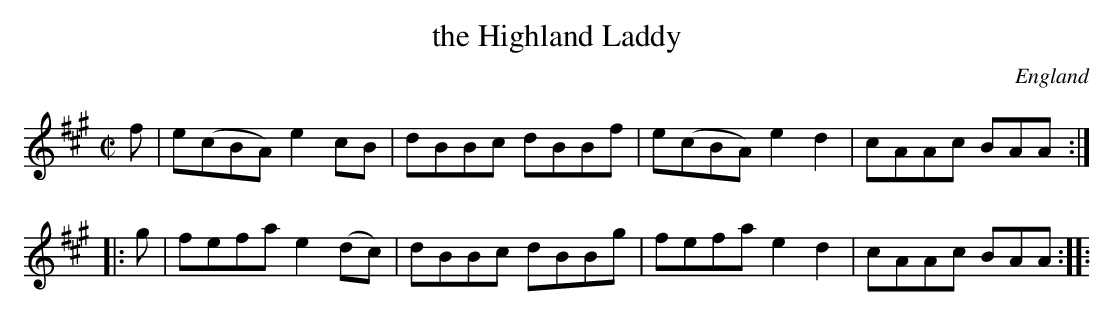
X:1
T:the Highland Laddy
L:1/8
M:C|
O:England
K:A
f |\
e(cBA) e2cB | dBBc dBBf | e(cBA) e2d2 | cAAc BAA ::
g |\
fefa e2(dc) | dBBc dBBg | fefa e2d2 | cAAc BAA ::
